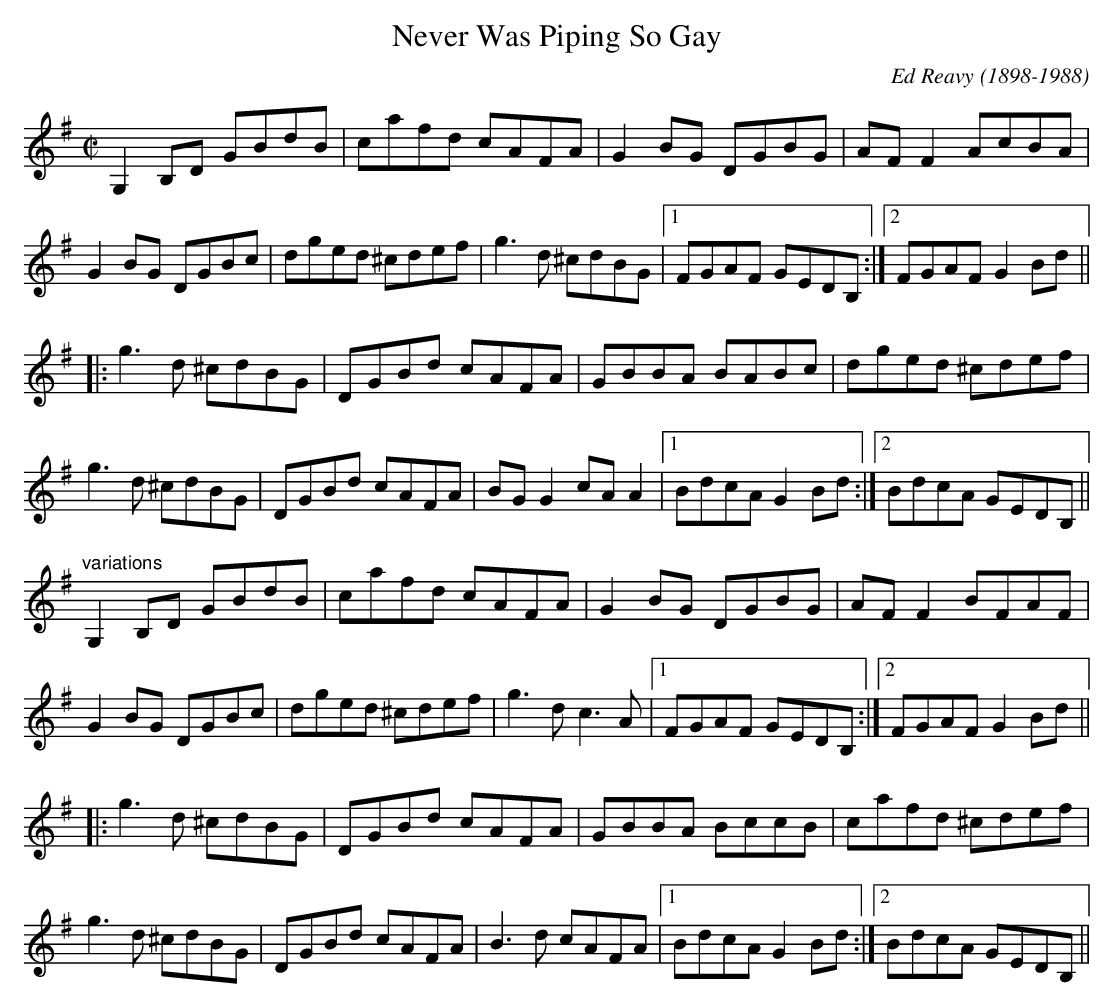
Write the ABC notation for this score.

X:1
T:Never Was Piping So Gay
C:Ed Reavy (1898-1988)
M:C|
K:G
G,2B,D GBdB|cafd cAFA|G2BG DGBG|AFF2 AcBA|
G2BG DGBc|dged ^cdef|g3d ^cdBG|1 FGAF GEDB,:|2 FGAF G2Bd||
|:g3d ^cdBG|DGBd cAFA|GBBA BABc|dged ^cdef|
g3d ^cdBG|DGBd cAFA|BGG2 cAA2|1 BdcA G2Bd:|2 BdcA GEDB,||
"variations"
G,2B,D GBdB|cafd cAFA|G2BG DGBG|AFF2 BFAF|
G2BG DGBc|dged ^cdef|g3d c3A|1 FGAF GEDB,:|2 FGAF G2Bd||
|:g3d ^cdBG|DGBd cAFA|GBBA BccB|cafd ^cdef|
g3d ^cdBG|DGBd cAFA|B3d cAFA|1 BdcA G2Bd:|2 BdcA GEDB,||
